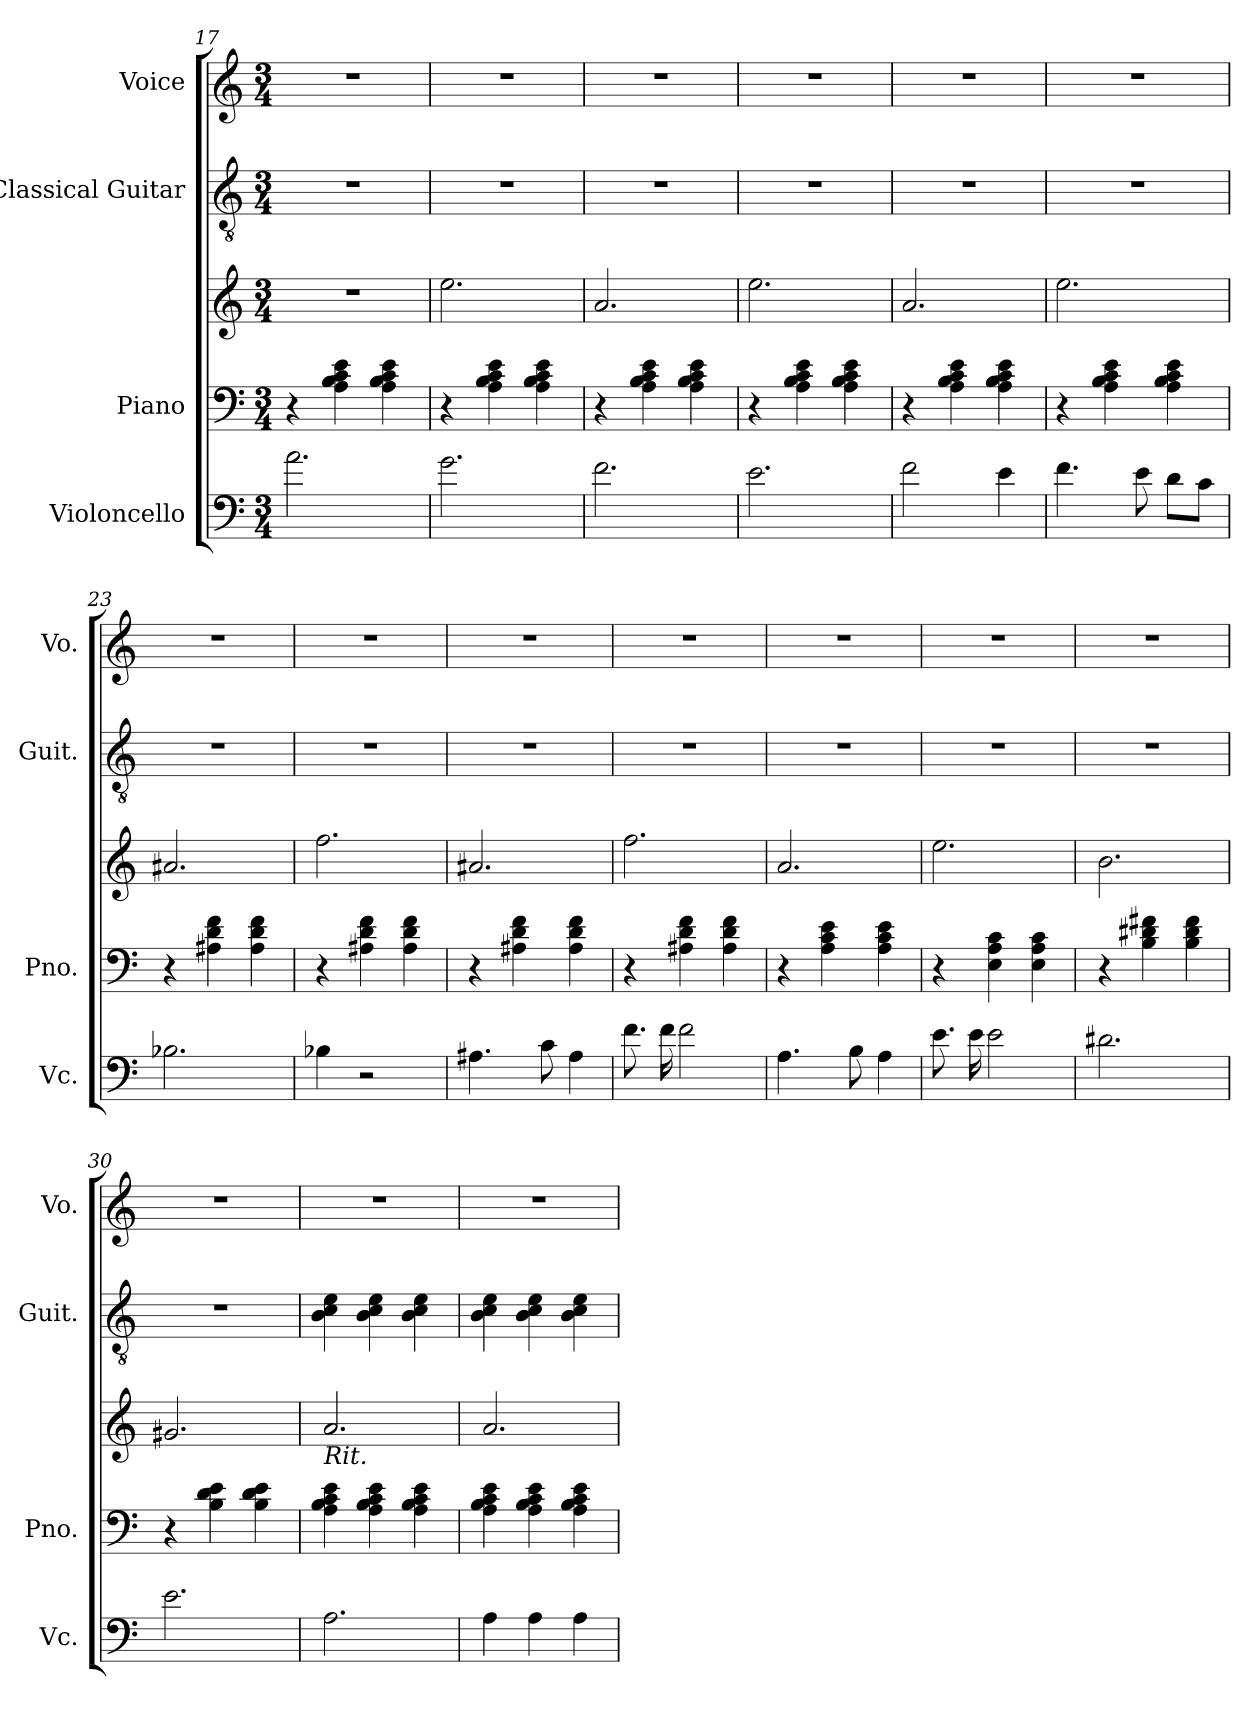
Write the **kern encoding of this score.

**kern	**kern	**kern	**kern	**kern
*part4	*part3	*part3	*part2	*part1
*staff5	*staff4	*staff3	*staff2	*staff1
*I"Violoncello	*I"Piano	*	*I"Classical Guitar	*I"Voice
*I'Vc.	*I'Pno.	*	*I'Guit.	*I'Vo.
!!LO:PB:g=z
*clefF4	*clefF4	*clefG2	*clefGv2	*clefG2
*k[]	*k[]	*k[]	*k[]	*k[]
*M3/4	*M3/4	*M3/4	*M3/4	*M3/4
=17	=17	=17	=17	=17
2.a\	4r	2.r	2.r	2.r
.	4A\ 4B\ 4c\ 4e\	.	.	.
.	4A\ 4B\ 4c\ 4e\	.	.	.
=18	=18	=18	=18	=18
2.g\	4r	2.ee\	2.r	2.r
.	4A\ 4B\ 4c\ 4e\	.	.	.
.	4A\ 4B\ 4c\ 4e\	.	.	.
=19	=19	=19	=19	=19
2.f\	4r	2.a/	2.r	2.r
.	4A\ 4B\ 4c\ 4e\	.	.	.
.	4A\ 4B\ 4c\ 4e\	.	.	.
=20	=20	=20	=20	=20
2.e\	4r	2.ee\	2.r	2.r
.	4A\ 4B\ 4c\ 4e\	.	.	.
.	4A\ 4B\ 4c\ 4e\	.	.	.
!!LO:LB:g=z
=21	=21	=21	=21	=21
2f\	4r	2.a/	2.r	2.r
.	4A\ 4B\ 4c\ 4e\	.	.	.
4e\	4A\ 4B\ 4c\ 4e\	.	.	.
=22	=22	=22	=22	=22
4.f\	4r	2.ee\	2.r	2.r
.	4A\ 4B\ 4c\ 4e\	.	.	.
8e\	.	.	.	.
8d\L	4A\ 4B\ 4c\ 4e\	.	.	.
8c\J	.	.	.	.
=23	=23	=23	=23	=23
2.B-X\	4r	2.a#X/	2.r	2.r
.	4A#X\ 4d\ 4f\	.	.	.
.	4A#\ 4d\ 4f\	.	.	.
=24	=24	=24	=24	=24
4B-X\	4r	2.ff\	2.r	2.r
2r	4A#X\ 4d\ 4f\	.	.	.
.	4A#\ 4d\ 4f\	.	.	.
!!LO:PB:g=z
=25	=25	=25	=25	=25
4.A#X\	4r	2.a#X/	2.r	2.r
.	4A#X\ 4d\ 4f\	.	.	.
8c\	.	.	.	.
4A#\	4A#\ 4d\ 4f\	.	.	.
=26	=26	=26	=26	=26
8.f\	4r	2.ff\	2.r	2.r
16f\	.	.	.	.
2f\	4A#X\ 4d\ 4f\	.	.	.
.	4A#\ 4d\ 4f\	.	.	.
=27	=27	=27	=27	=27
4.A\	4r	2.a/	2.r	2.r
.	4A\ 4c\ 4e\	.	.	.
8B\	.	.	.	.
4A\	4A\ 4c\ 4e\	.	.	.
=28	=28	=28	=28	=28
8.e\	4r	2.ee\	2.r	2.r
16e\	.	.	.	.
2e\	4E\ 4A\ 4c\	.	.	.
.	4E\ 4A\ 4c\	.	.	.
!!LO:LB:g=z
=29	=29	=29	=29	=29
2.d#X\	4r	2.b\	2.r	2.r
.	4B\ 4d#X\ 4f#X\	.	.	.
.	4B\ 4d#\ 4f#\	.	.	.
=30	=30	=30	=30	=30
2.e\	4r	2.g#X/	2.r	2.r
.	4B\ 4d\ 4e\	.	.	.
.	4B\ 4d\ 4e\	.	.	.
=31	=31	=31	=31	=31
*	*	*	*	*MM70
!	!	!LO:TX:b:i:t=Rit.	!	!
2.A\	4A\ 4B\ 4c\ 4e\	2.a/	4B\ 4c\ 4e\	2.r
.	4A\ 4B\ 4c\ 4e\	.	4B\ 4c\ 4e\	.
.	4A\ 4B\ 4c\ 4e\	.	4B\ 4c\ 4e\	.
=32	=32	=32	=32	=32
*	*	*	*	*MM60
4A\	4A\ 4B\ 4c\ 4e\	2.a/	4B\ 4c\ 4e\	2.r
4A\	4A\ 4B\ 4c\ 4e\	.	4B\ 4c\ 4e\	.
4A\	4A\ 4B\ 4c\ 4e\	.	4B\ 4c\ 4e\	.
=	=	=	=	=
*-	*-	*-	*-	*-
